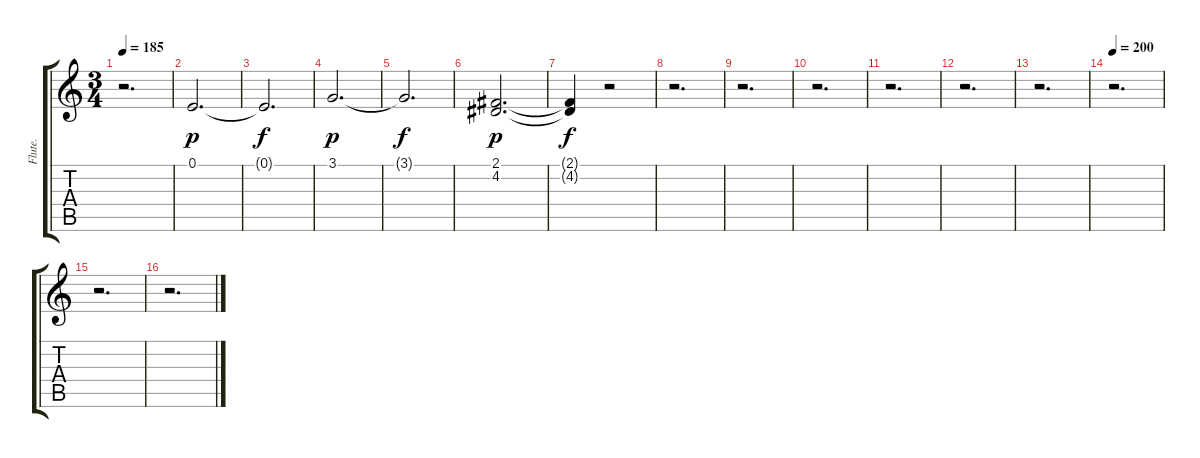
\track ("Flute." "Flute.") {instrument flute}
\staff {score tabs}
\tuning (E4 B3 G3 D3 A2 E2) {hide}
\ts (3 4)
\tempo 185
\clef g2
\ks c
r.2{d dy f} |
0.1.2{d dy p} |
0.1{t}.2{d dy f} |
3.1.2{d dy p} |
3.1{t}.2{d dy f} |
(2.1 4.2).2{d dy p} |
(2.1{t} 4.2{t}).4{dy f} r.2 |
r.2{d} |
r.2{d} |
r.2{d} |
r.2{d} |
r.2{d} |
r.2{d} |
\tempo 200
r.2{d} |
r.2{d} |
r.2{d}
